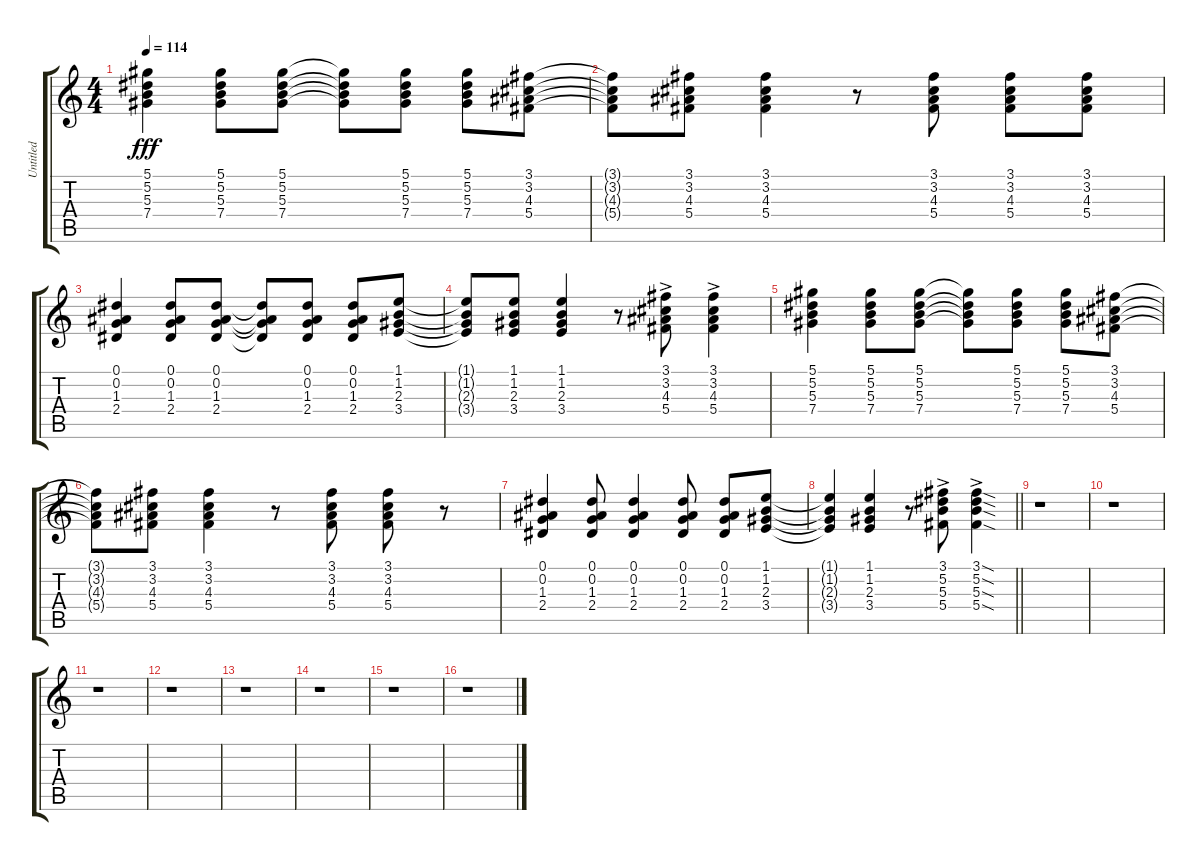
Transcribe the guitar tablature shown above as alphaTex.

\track ("Untitled" "Untitled") {instrument electricguitarjazz}
\staff {score tabs}
\tuning (Eb4 Bb3 Gb3 Db3 Ab2 Db2) {hide}
\ts (4 4)
\tempo 114
\clef g2
\ks c
(5.1 5.2 5.3 7.4).4{dy fff} (5.1 5.2 5.3 7.4).8 (5.1 5.2 5.3 7.4).8 (5.1{t} 5.2{t} 5.3{t} 7.4{t}).8 (5.1 5.2 5.3 7.4).8 (5.1 5.2 5.3 7.4).8 (3.1 3.2 4.3 5.4).8 |
(3.1{t} 3.2{t} 4.3{t} 5.4{t}).8 (3.1 3.2 4.3 5.4).8 (3.1 3.2 4.3 5.4).4 r.8 (3.1 3.2 4.3 5.4).8 (3.1 3.2 4.3 5.4).8 (3.1 3.2 4.3 5.4).8 |
(0.1 0.2 1.3 2.4).4 (0.1 0.2 1.3 2.4).8 (0.1 0.2 1.3 2.4).8 (0.1{t} 0.2{t} 1.3{t} 2.4{t}).8 (0.1 0.2 1.3 2.4).8 (0.1 0.2 1.3 2.4).8 (1.1 1.2 2.3 3.4).8 |
(1.1{t} 1.2{t} 2.3{t} 3.4{t}).8 (1.1 1.2 2.3 3.4).8 (1.1 1.2 2.3 3.4).4 r.8 (3.1{ac} 3.2{ac} 4.3{ac} 5.4{ac}).8 (3.1{ac} 3.2{ac} 4.3{ac} 5.4{ac}).4 |
(5.1 5.2 5.3 7.4).4 (5.1 5.2 5.3 7.4).8 (5.1 5.2 5.3 7.4).8 (5.1{t} 5.2{t} 5.3{t} 7.4{t}).8 (5.1 5.2 5.3 7.4).8 (5.1 5.2 5.3 7.4).8 (3.1 3.2 4.3 5.4).8 |
(3.1{t} 3.2{t} 4.3{t} 5.4{t}).8 (3.1 3.2 4.3 5.4).8 (3.1 3.2 4.3 5.4).4 r.8 (3.1 3.2 4.3 5.4).8 (3.1 3.2 4.3 5.4).8 r.8 |
(0.1 0.2 1.3 2.4).4 (0.1 0.2 1.3 2.4).8 (0.1 0.2 1.3 2.4).4 (0.1 0.2 1.3 2.4).8 (0.1 0.2 1.3 2.4).8 (1.1 1.2 2.3 3.4).8 |
\barLineRight lightlight
(1.1{t} 1.2{t} 2.3{t} 3.4{t}).4 (1.1 1.2 2.3 3.4).4 r.8 (3.1{ac} 5.2{ac} 5.3{ac} 5.4{ac}).8 (3.1{sod ac} 5.2{sod ac} 5.3{sod ac} 5.4{sod ac}).4 |
r.1 |
r.1 |
r.1 |
r.1 |
r.1 |
r.1 |
r.1 |
r.1
